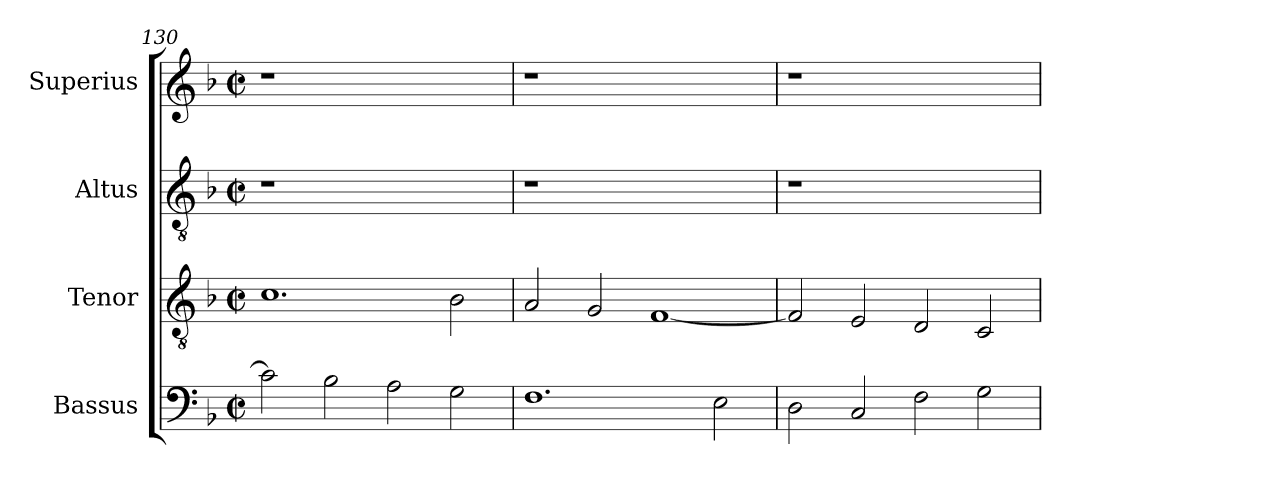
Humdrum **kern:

**kern	**kern	**kern	**kern
*part4	*part3	*part2	*part1
*staff4	*staff3	*staff2	*staff1
*I"Bassus	*I"Tenor	*I"Altus	*I"Superius
*I'B.	*I'T.	*I'A.	*I'S.
*clefF4	*clefGv2	*clefGv2	*clefG2
*	*ITrd7c12	*ITrd7c12	*
*k[b-]	*k[b-]	*k[b-]	*k[b-]
*F:	*F:	*F:	*F:
*M2/2	*M2/2	*M2/2	*M2/2
*met(c|)	*met(c|)	*met(c|)	*met(c|)
=130	=130	=130	=130
!	!	!LO:N:vis=1	!LO:N:vis=1
2ci\]	1.Ci	1r	1r
2B-i\	.	.	.
2Ai\	.	1ryy	1ryy
2Gi\	2BB-i\	.	.
=131	=131	=131	=131
!	!	!LO:N:vis=1	!LO:N:vis=1
1.Fi	2AAi/	1r	1r
.	2GGi/	.	.
.	[<1FFi	1ryy	1ryy
2Ei\	.	.	.
=132	=132	=132	=132
!	!	!LO:N:vis=1	!LO:N:vis=1
2Di\	2FFi/]	1r	1r
2Ci/	2EEi/	.	.
2Fi\	2DDi/	1ryy	1ryy
2Gi\	2CCi/	.	.
=	=	=	=
*-	*-	*-	*-
